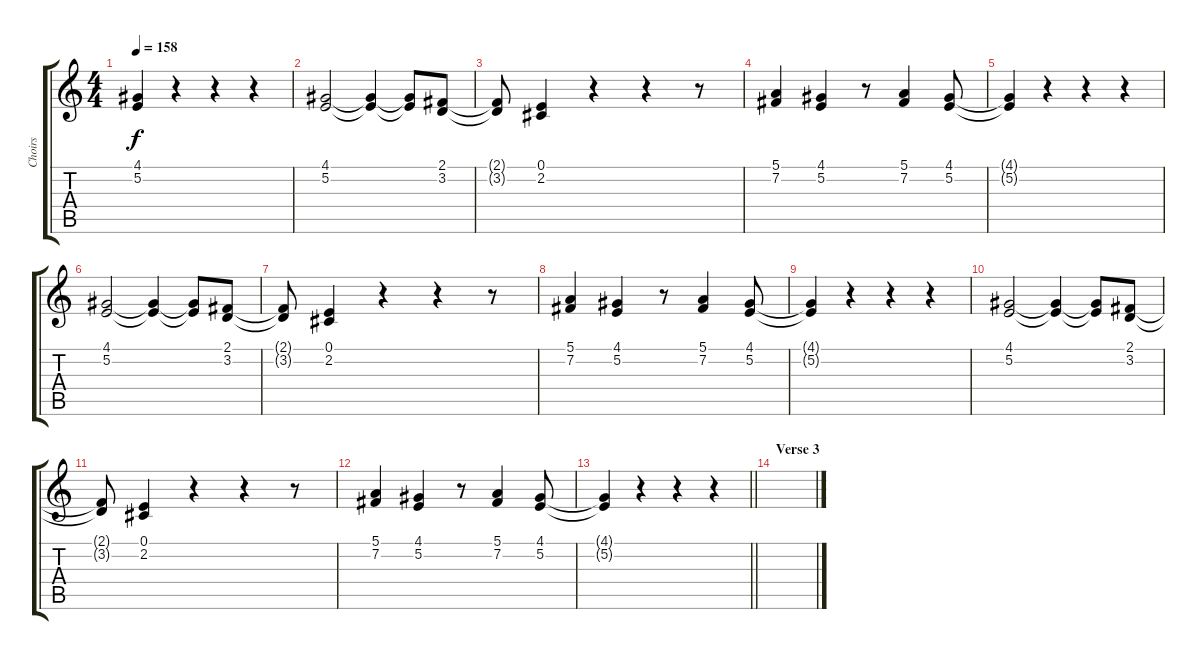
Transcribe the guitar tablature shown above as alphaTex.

\track ("Choirs" "Choirs") {instrument voiceoohs}
\staff {score tabs}
\tuning (E4 B3 G3 D3 A2 E2) {hide}
\ts (4 4)
\tempo 158
\clef g2
\ks c
(4.1{t} 5.2{t}).4{dy f} r.4 r.4 r.4 |
(4.1 5.2).2 (4.1{t} 5.2{t}).4 (4.1{t} 5.2{t}).8 (2.1 3.2).8 |
(2.1{t} 3.2{t}).8 (0.1 2.2).4 r.4 r.4 r.8 |
(5.1 7.2).4 (4.1 5.2).4 r.8 (5.1 7.2).4 (4.1 5.2).8 |
(4.1{t} 5.2{t}).4 r.4 r.4 r.4 |
(4.1 5.2).2 (4.1{t} 5.2{t}).4 (4.1{t} 5.2{t}).8 (2.1 3.2).8 |
(2.1{t} 3.2{t}).8 (0.1 2.2).4 r.4 r.4 r.8 |
(5.1 7.2).4 (4.1 5.2).4 r.8 (5.1 7.2).4 (4.1 5.2).8 |
(4.1{t} 5.2{t}).4 r.4 r.4 r.4 |
(4.1 5.2).2 (4.1{t} 5.2{t}).4 (4.1{t} 5.2{t}).8 (2.1 3.2).8 |
(2.1{t} 3.2{t}).8 (0.1 2.2).4 r.4 r.4 r.8 |
(5.1 7.2).4 (4.1 5.2).4 r.8 (5.1 7.2).4 (4.1 5.2).8 |
\barLineRight lightlight
(4.1{t} 5.2{t}).4 r.4 r.4 r.4 |
\section ("" "Verse 3")
